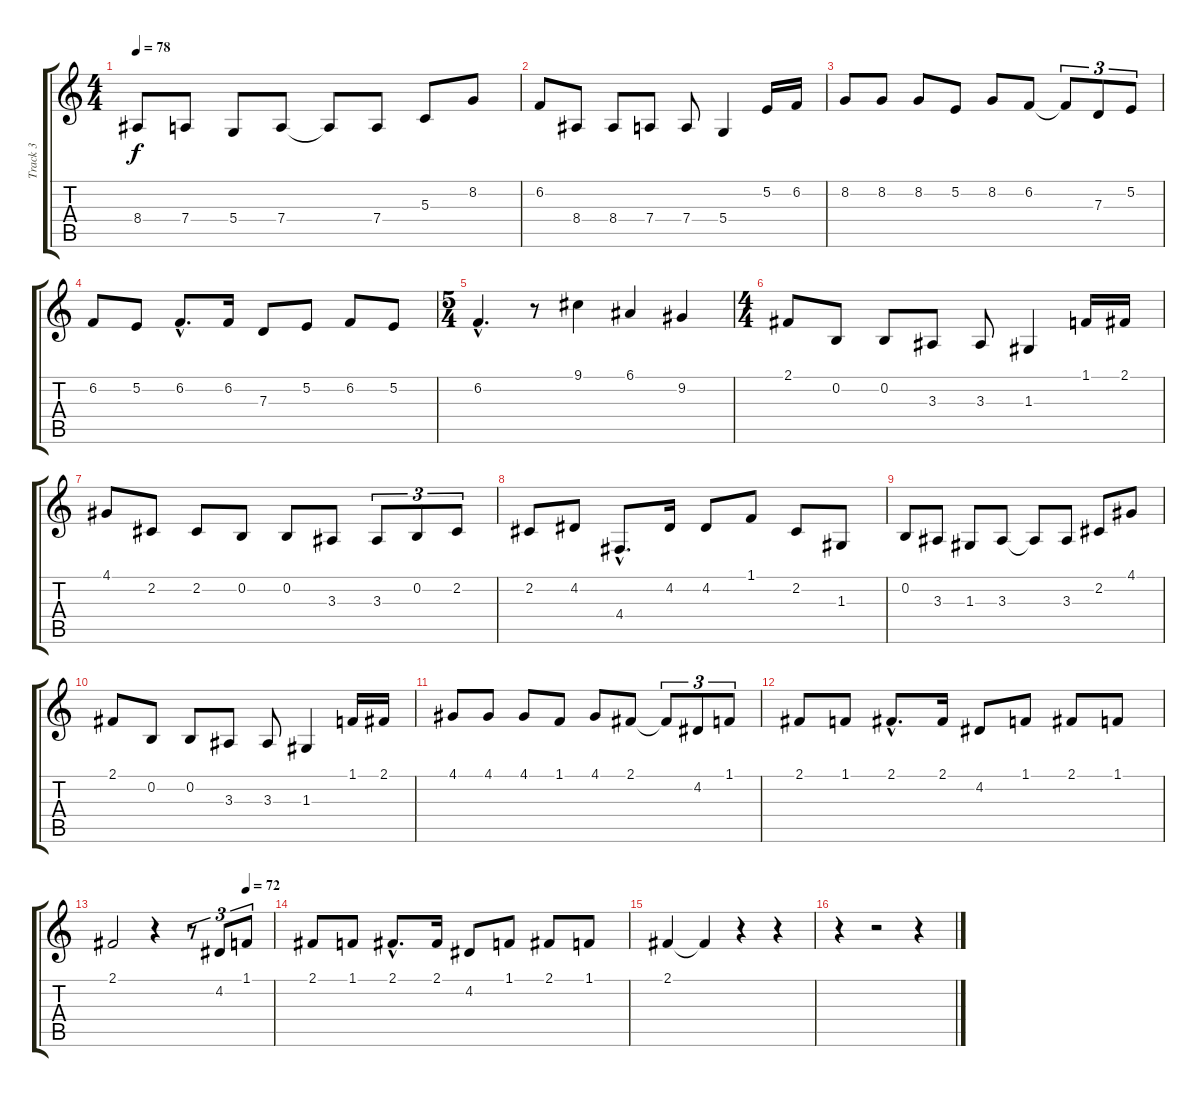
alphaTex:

\track ("Track 3" "Track 3") {instrument musicbox}
\staff {score tabs}
\tuning (E4 B3 G3 D3 A2 E2) {hide}
\ts (4 4)
\tempo 78
\clef g2
\ks c
8.4.8{dy f} 7.4.8 5.4.8 7.4.8 7.4{t}.8 7.4.8 5.3.8 8.2.8 |
6.2.8 8.4.8 8.4.8 7.4.8 7.4.8 5.4.4 5.2.16 6.2.16 |
8.2.8 8.2.8 8.2.8 5.2.8 8.2.8 6.2.8 6.2{t}.8{tu (3 2)} 7.3.8{tu (3 2)} 5.2.8{tu (3 2)} |
6.2.8 5.2.8 6.2{hac}.8{d} 6.2.16 7.3.8 5.2.8 6.2.8 5.2.8 |
\ts (5 4)
6.2{hac}.4{d} r.8 9.1.4{volume 16 instrument distortionguitar} 6.1.4 9.2.4 |
\ts (4 4)
2.1.8 0.2.8 0.2.8 3.3.8 3.3.8 1.3.4 1.1.16 2.1.16 |
4.1.8 2.2.8 2.2.8 0.2.8 0.2.8 3.3.8 3.3.8{tu (3 2)} 0.2.8{tu (3 2)} 2.2.8{tu (3 2)} |
2.2.8 4.2.8 4.4{hac}.8{d} 4.2.16 4.2.8 1.1.8 2.2.8 1.3.8 |
0.2.8 3.3.8 1.3.8 3.3.8 3.3{t}.8 3.3.8 2.2.8 4.1.8 |
2.1.8 0.2.8 0.2.8 3.3.8 3.3.8 1.3.4 1.1.16 2.1.16 |
4.1.8 4.1.8 4.1.8 1.1.8 4.1.8 2.1.8 2.1{t}.8{tu (3 2)} 4.2.8{tu (3 2)} 1.1.8{tu (3 2)} |
2.1.8 1.1.8 2.1{hac}.8{d} 2.1.16 4.2.8 1.1.8 2.1.8 1.1.8 |
\tempo (72 0.8333333333333334)
2.1.2 r.4 r.8{tu (3 2)} 4.2.8{tu (3 2)} 1.1.8{tu (3 2)} |
2.1.8 1.1.8 2.1{hac}.8{d} 2.1.16 4.2.8 1.1.8 2.1.8 1.1.8 |
2.1.4 2.1{t}.4 r.4 r.4 |
r.4 r.2 r.4
